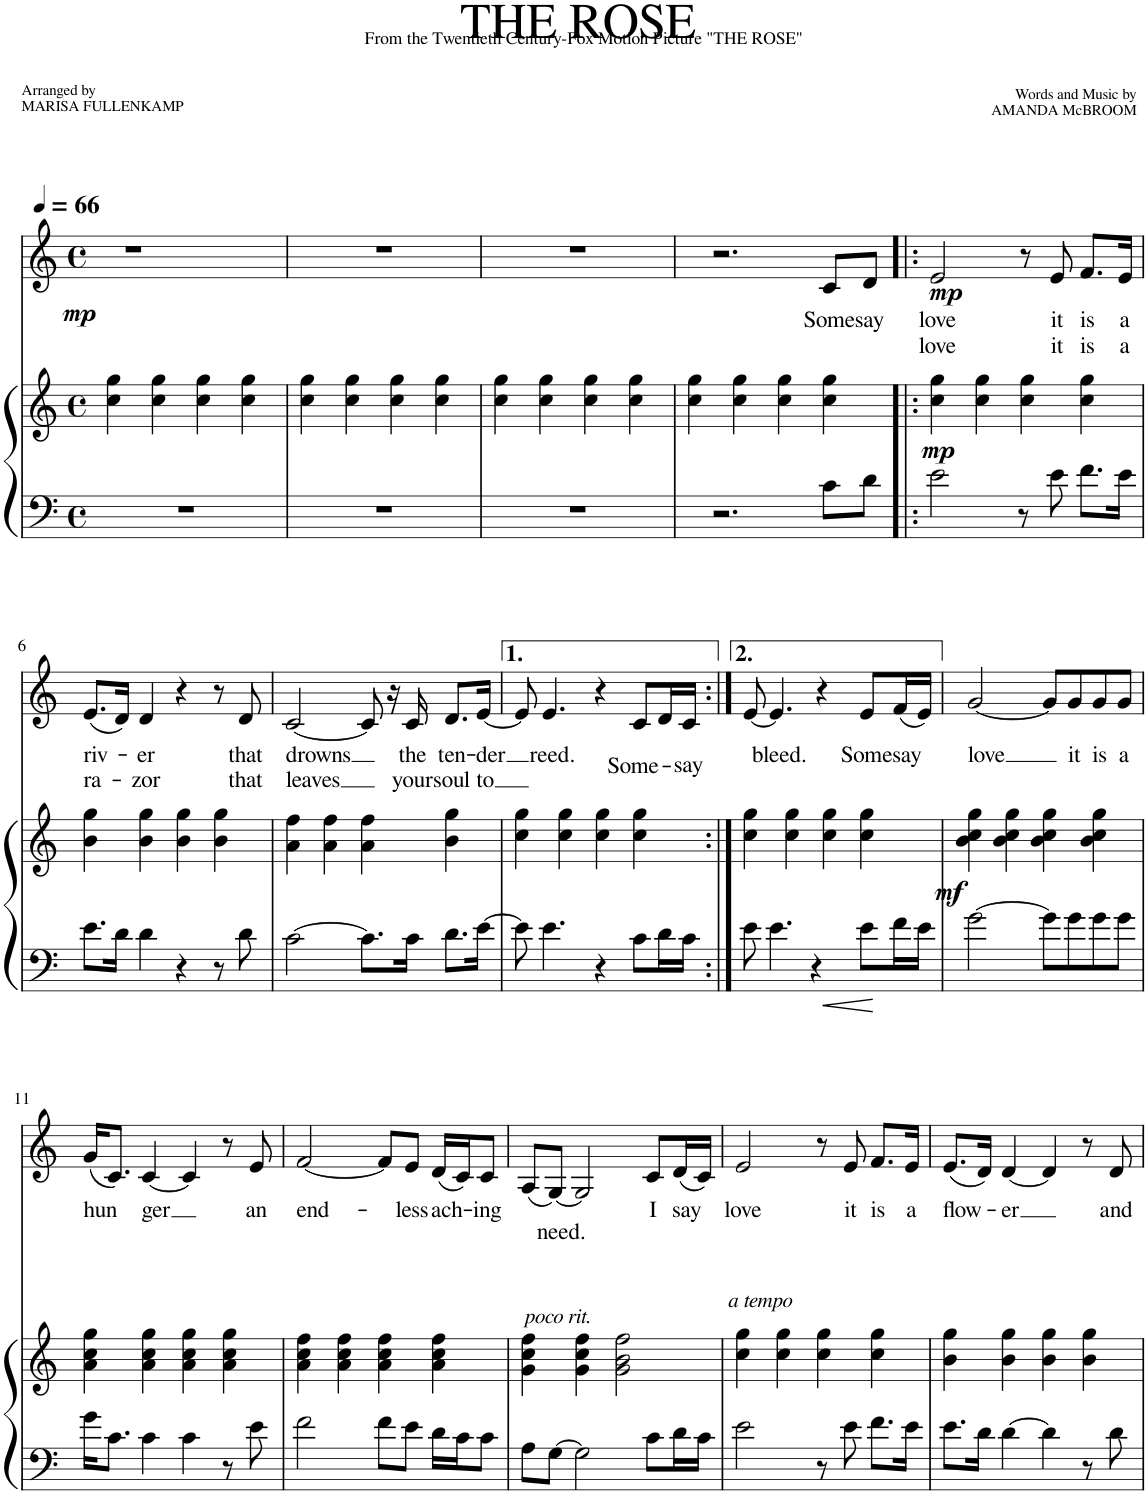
**kern	**kern	**dynam	**kern	**text	**text	**dynam
*part2	*part2	*part2	*part1	*part1	*part1	*part1
*staff3	*staff2	*staff2/3	*staff1	*staff1	*staff1	*staff1
*I"Piano	*	*	*I"Voice	*	*	*
*I'Pno	*	*	*	*	*	*
*clefF4	*clefG2	*	*clefG2	*	*	*
*k[]	*k[]	*	*k[]	*	*	*
*M4/4	*M4/4	*	*M4/4	*	*	*
*met(c)	*met(c)	*	*met(c)	*	*	*
*MM66	*MM66	*	*MM66	*	*	*
=1	=1	=1	=1	=1	=1	=1
!	!	!	!	!	!	!LO:DY:b
1r	4cc\ 4gg\	.	1r	.	.	mp
.	4cc\ 4gg\	.	.	.	.	.
.	4cc\ 4gg\	.	.	.	.	.
.	4cc\ 4gg\	.	.	.	.	.
=2	=2	=2	=2	=2	=2	=2
1r	4cc\ 4gg\	.	1r	.	.	.
.	4cc\ 4gg\	.	.	.	.	.
.	4cc\ 4gg\	.	.	.	.	.
.	4cc\ 4gg\	.	.	.	.	.
=3	=3	=3	=3	=3	=3	=3
1r	4cc\ 4gg\	.	1r	.	.	.
.	4cc\ 4gg\	.	.	.	.	.
.	4cc\ 4gg\	.	.	.	.	.
.	4cc\ 4gg\	.	.	.	.	.
=4	=4	=4	=4	=4	=4	=4
2.r	4cc\ 4gg\	.	2.r	.	.	.
.	4cc\ 4gg\	.	.	.	.	.
.	4cc\ 4gg\	.	.	.	.	.
!	!	!	!	!LO:LY:b	!	!
8c\L	4cc\ 4gg\	.	8c/L	Some	.	.
!	!	!	!	!LO:LY:b	!	!
8d\J	.	.	8d/J	say	.	.
=5!|:	=5!|:	=5!|:	=5!|:	=5!|:	=5!|:	=5!|:
!	!	!LO:DY:b	!	!LO:LY:b	!LO:LY:b	!LO:DY:b
2e\	4cc\ 4gg\	mp	2e/	love	love	mp
.	4cc\ 4gg\	.	.	.	.	.
8r	4cc\ 4gg\	.	8r	.	.	.
!	!	!	!	!LO:LY:b	!LO:LY:b	!
8e\	.	.	8e/	it	it	.
!	!	!	!	!LO:LY:b	!LO:LY:b	!
8.f\L	4cc\ 4gg\	.	8.f/L	is	is	.
!	!	!	!	!LO:LY:b	!LO:LY:b	!
16e\Jk	.	.	16e/Jk	a	a	.
!!LO:LB:g=z
=6	=6	=6	=6	=6	=6	=6
!	!	!	!	!LO:LY:b	!LO:LY:b	!
8.e\L	4b\ 4gg\	.	(8.e/L	riv-	ra-	.
16d\Jk	.	.	16d/Jk)	.	.	.
!	!	!	!	!LO:LY:b	!LO:LY:b	!
4d\	4b\ 4gg\	.	4d/	-er	-zor	.
4r	4b\ 4gg\	.	4r	.	.	.
8r	4b\ 4gg\	.	8r	.	.	.
!	!	!	!	!LO:LY:b	!LO:LY:b	!
8d\	.	.	8d/	that	that	.
=7	=7	=7	=7	=7	=7	=7
!	!	!	!	!LO:LY:b	!LO:LY:b	!
[2c\	4a\ 4ff\	.	[2c/	drowns	leaves	.
.	4a\ 4ff\	.	.	.	.	.
8.c\L]	4a\ 4ff\	.	8c/]	.	.	.
.	.	.	16r	.	.	.
!	!	!	!	!LO:LY:b	!LO:LY:b	!
16c\Jk	.	.	16c/	the	your	.
!	!	!	!	!LO:LY:b	!LO:LY:b	!
8.d\L	4b\ 4gg\	.	8.d/L	ten-	soul	.
!	!	!	!	!LO:LY:b	!LO:LY:b	!
[16e\Jk	.	.	[16e/Jk	-der	to	.
=8	=8	=8	=8	=8	=8	=8
8e\]	4cc\ 4gg\	.	8e/]	.	.	.
!	!	!	!	!LO:LY:b	!	!
4.e\	.	.	4.e/	reed.	.	.
.	4cc\ 4gg\	.	.	.	.	.
4r	4cc\ 4gg\	.	4r	.	.	.
!	!	!	!	!LO:LY:b	!	!
8c\L	4cc\ 4gg\	.	8c/L	Some-	.	.
!	!	!	!	!LO:LY:b	!	!
16d\L	.	.	16d/L	-say	.	.
16c\JJ	.	.	16c/JJ	.	.	.
=9:|!	=9:|!	=9:|!	=9:|!	=9:|!	=9:|!	=9:|!
8e\	4cc\ 4gg\	.	[8e/	.	.	.
!	!	!	!	!LO:LY:b	!	!
4.e\	.	.	4.e/]	bleed.	.	.
.	4cc\ 4gg\	.	.	.	.	.
4r	4cc\ 4gg\	.	4r	.	.	.
!	!	!	!	!LO:LY:b	!	!
8e\L	4cc\ 4gg\	.	8e/L	Some	.	.
!	!	!	!	!LO:LY:b	!	!
16f\L	.	.	(16f/L	say	.	.
16e\JJ	.	.	16e/JJ)	.	.	.
=10	=10	=10	=10	=10	=10	=10
!	!	!LO:DY:b	!	!LO:LY:b	!	!
[2g\	4b\ 4cc\ 4gg\	mf	[2g/	love	.	.
.	4b\ 4cc\ 4gg\	.	.	.	.	.
8g\L]	4b\ 4cc\ 4gg\	.	8g/L]	.	.	.
!	!	!	!	!LO:LY:b	!	!
8g\	.	.	8g/	it	.	.
!	!	!	!	!LO:LY:b	!	!
8g\	4b\ 4cc\ 4gg\	.	8g/	is	.	.
!	!	!	!	!LO:LY:b	!	!
8g\J	.	.	8g/J	a	.	.
!!LO:LB:g=z
=11	=11	=11	=11	=11	=11	=11
!	!	!	!	!LO:LY:b	!	!
16g\KL	4a\ 4cc\ 4gg\	.	(16g/KL	hun	.	.
8.c\J	.	.	8.c/J)	.	.	.
!	!	!	!	!LO:LY:b	!	!
4c\	4a\ 4cc\ 4gg\	.	[4c/	ger	.	.
4c\	4a\ 4cc\ 4gg\	.	4c/]	.	.	.
8r	4a\ 4cc\ 4gg\	.	8r	.	.	.
!	!	!	!	!LO:LY:b	!	!
8e\	.	.	8e/	an	.	.
=12	=12	=12	=12	=12	=12	=12
!	!	!	!	!LO:LY:b	!	!
2f\	4a\ 4cc\ 4ff\	.	[2f/	end-	.	.
.	4a\ 4cc\ 4ff\	.	.	.	.	.
8f\L	4a\ 4cc\ 4ff\	.	8f/L]	.	.	.
!	!	!	!	!LO:LY:b	!	!
8e\J	.	.	8e/J	-less	.	.
!	!	!	!	!LO:LY:b	!	!
16d\LL	4a\ 4cc\ 4ff\	.	(16d/LL	ach-	.	.
16c\J	.	.	16c/J)	.	.	.
!	!	!	!	!LO:LY:b	!	!
8c\J	.	.	8c/J	-ing	.	.
=13	=13	=13	=13	=13	=13	=13
!	!	!	!LO:TX:b:i:t=poco rit.	!	!	!
!	!	!	!	!LO:LY:b	!	!
8A\L	4g\ 4cc\ 4ff\	.	(8A/L	need.	.	.
[8G\J	.	.	[8G/J)	.	.	.
2G\]	4g\ 4cc\ 4ff\	.	2G/]	.	.	.
.	2g\ 2b\ 2ff\	.	.	.	.	.
!	!	!	!	!LO:LY:b	!	!
8c\L	.	.	8c/L	I	.	.
!	!	!	!	!LO:LY:b	!	!
16d\L	.	.	(16d/L	say	.	.
16c\JJ	.	.	16c/JJ)	.	.	.
=14	=14	=14	=14	=14	=14	=14
!	!	!	!LO:TX:b:i:t=a tempo	!	!	!
!	!	!	!	!LO:LY:b	!	!
2e\	4cc\ 4gg\	.	2e/	love	.	.
.	4cc\ 4gg\	.	.	.	.	.
8r	4cc\ 4gg\	.	8r	.	.	.
!	!	!	!	!LO:LY:b	!	!
8e\	.	.	8e/	it	.	.
!	!	!	!	!LO:LY:b	!	!
8.f\L	4cc\ 4gg\	.	8.f/L	is	.	.
!	!	!	!	!LO:LY:b	!	!
16e\Jk	.	.	16e/Jk	a	.	.
=15	=15	=15	=15	=15	=15	=15
!	!	!	!	!LO:LY:b	!	!
8.e\L	4b\ 4gg\	.	(8.e/L	flow-	.	.
16d\Jk	.	.	16d/Jk)	.	.	.
!	!	!	!	!LO:LY:b	!	!
[4d\	4b\ 4gg\	.	[4d/	er	.	.
4d\]	4b\ 4gg\	.	4d/]	.	.	.
8r	4b\ 4gg\	.	8r	.	.	.
!	!	!	!	!LO:LY:b	!	!
8d\	.	.	8d/	and	.	.
=	=	=	=	=	=	=
*-	*-	*-	*-	*-	*-	*-
